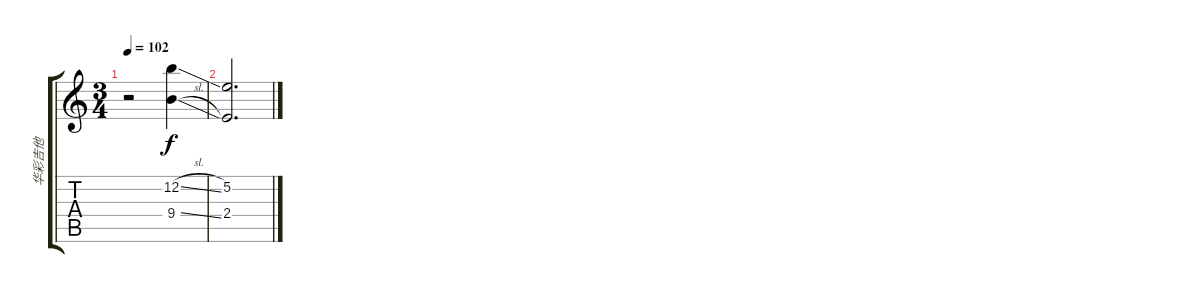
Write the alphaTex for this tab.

\track ("华彩吉他" "华彩吉他") {instrument acousticguitarnylon}
\staff {score tabs}
\tuning (E4 B3 G3 D3 A2 E2) {hide}
\ts (3 4)
\tempo 102
\clef g2
\ks c
r.2{dy f instrument acousticguitarnylon} (12.2{sl} 9.4{sl}).4 |
(5.2 2.4).2{d}
